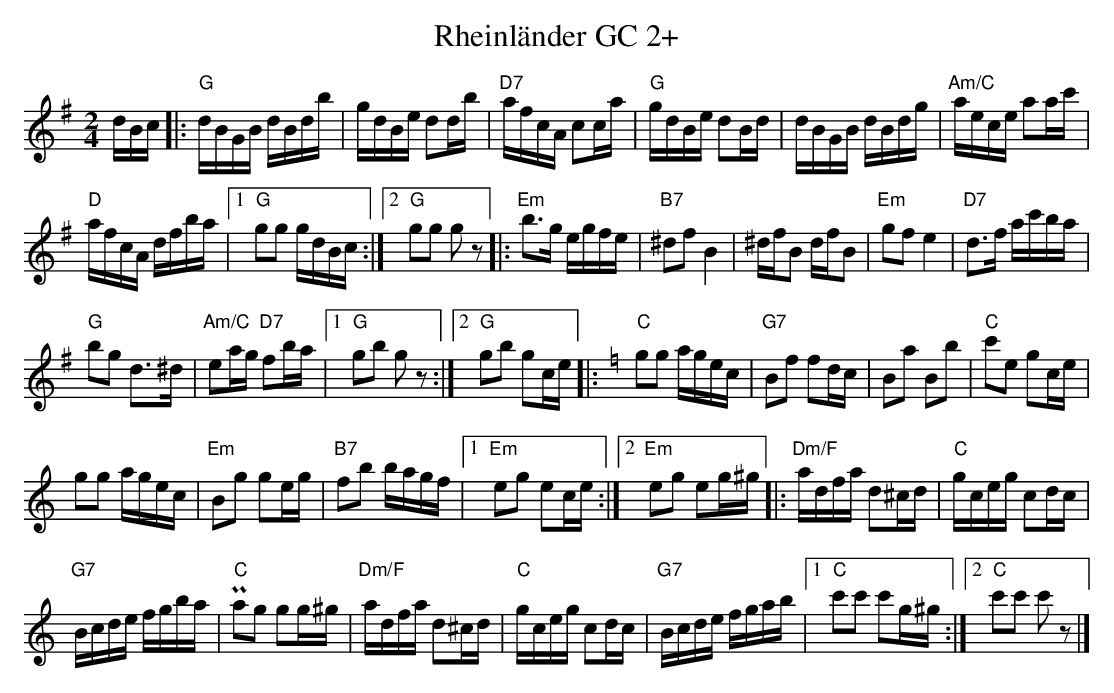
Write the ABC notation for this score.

X:1
T:Rheinl\"ander GC 2+
M:2/4
L:1/16
K:Gmaj
dBc |: "G"dBGB dBdb | gdBe d2db | "D7"afcA c2ca | "G"gdBe d2Bd | dBGB dBdg | "Am/C"aece a2ac' |
"D"afcA dfba |1 "G"g2g2 gdBc :|2 "G"g2g2 g2z2 |: "Em"b3g egfe | "B7"^d2f2 B4 | ^dfB2 dfB2 | "Em"g2f2 e4 | "D7"d3f ac'ba |
"G"b2g2 d3^d | "Am/C"e2ag "D7"f2ba |1 "G"g2b2 g2z2 :|2 "G"g2b2 g2ce |: [K:Cmaj] "C"g2g2 agec | "G7"B2f2 f2dc | B2a2 B2b2 | "C"c'2e2 g2ce |
g2g2 agec | "Em"B2g2 g2eg | "B7"f2b2 bagf |1 "Em"e2g2 e2ce :|2 "Em"e2g2 e2g^g |: "Dm/F"adfa d2^cd | "C"gceg c2dc |
"G7"Bcde fgba | "C"Pa2g2 g2g^g | "Dm/F"adfa d2^cd | "C"gceg c2dc | "G7"Bcde fgab |1 "C"c'2c'2 c'2g^g :|2 "C"c'2c'2 c'2z2 |]
